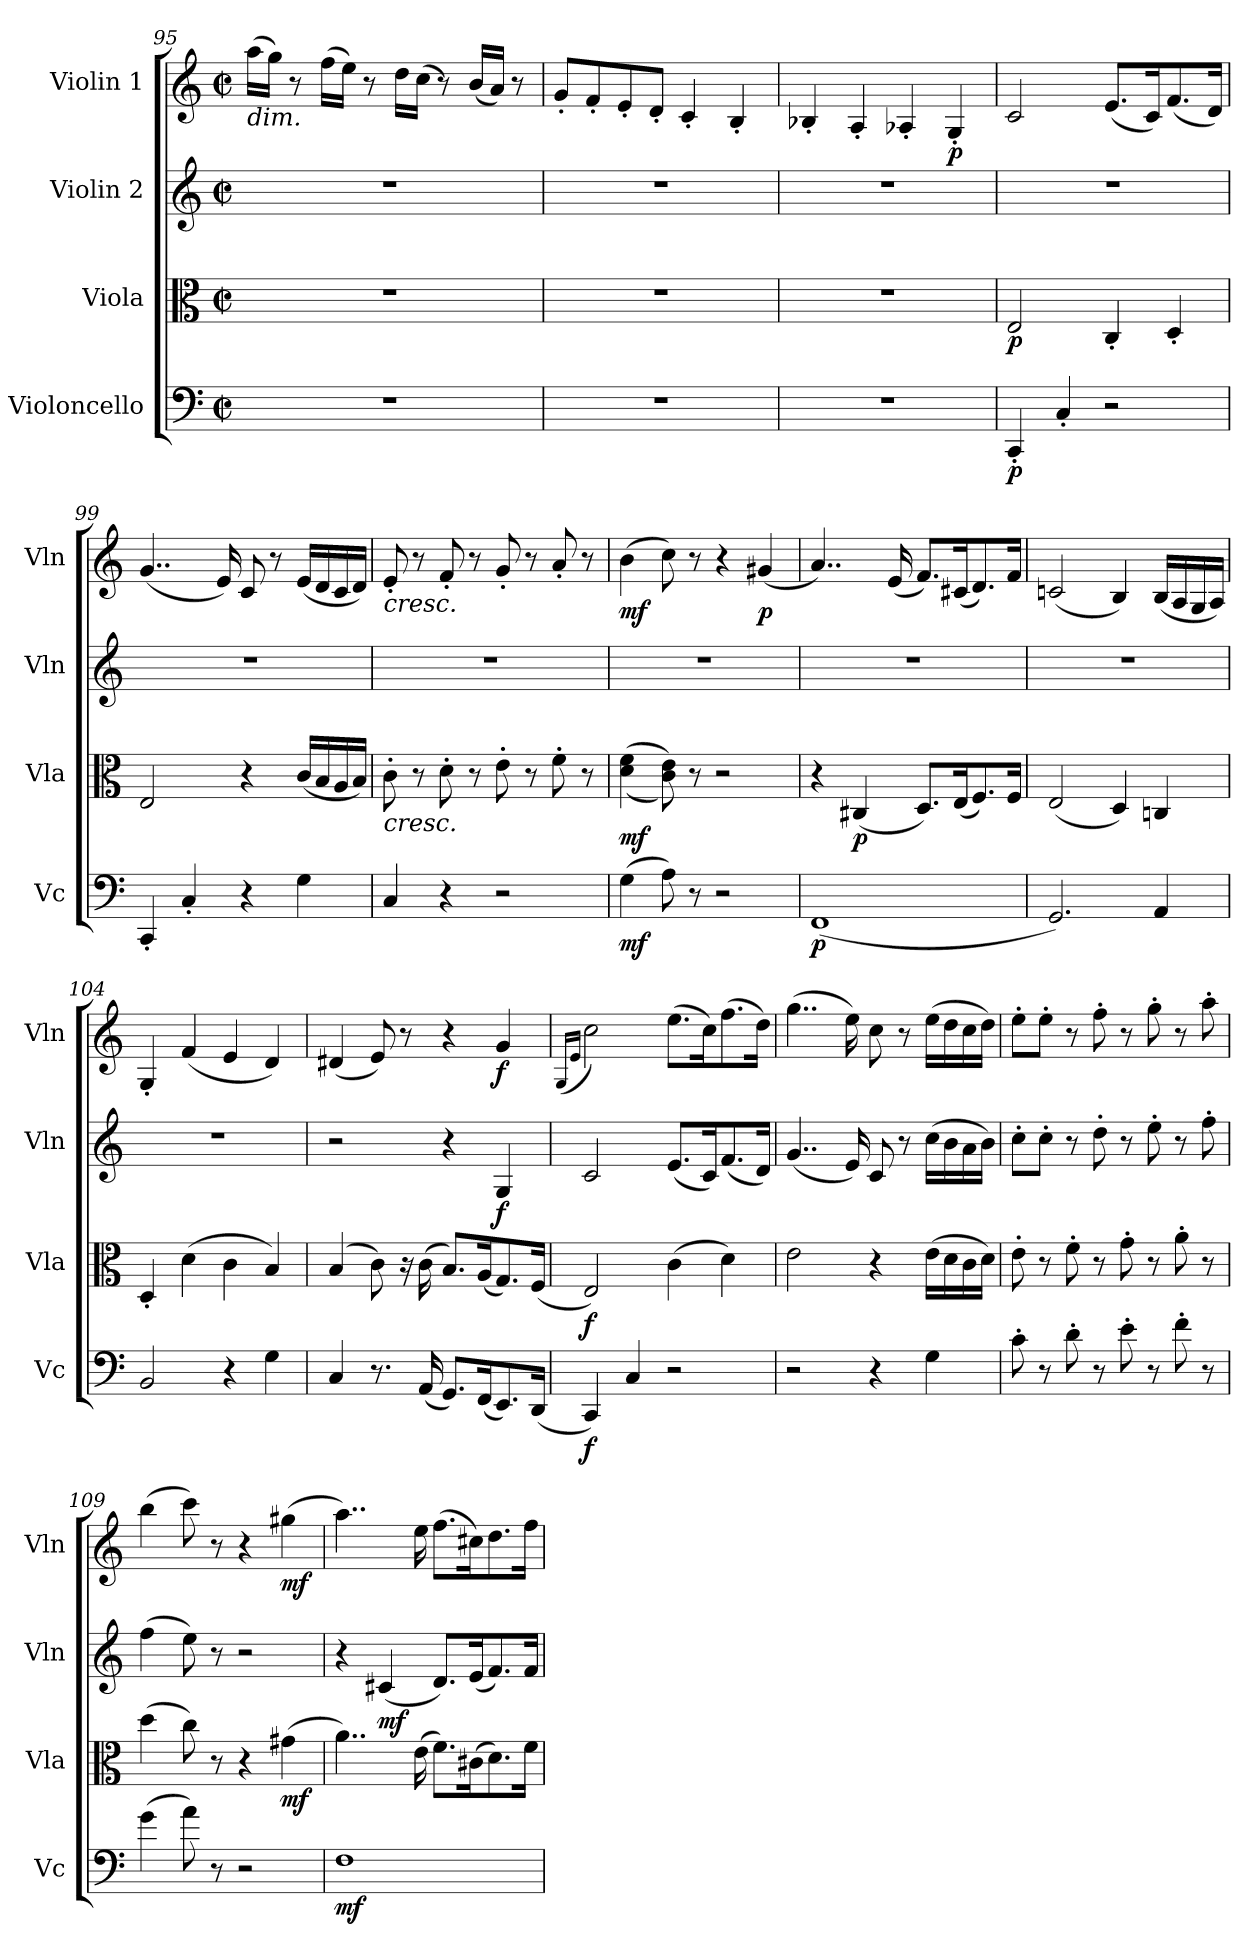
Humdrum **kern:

**kern	**dynam	**kern	**dynam	**kern	**dynam	**kern	**dynam
*part4	*part4	*part3	*part3	*part2	*part2	*part1	*part1
*staff4	*staff4	*staff3	*staff3	*staff2	*staff2	*staff1	*staff1
*I"Violoncello	*	*I"Viola	*	*I"Violin 2	*	*I"Violin 1	*
*I'Vc	*	*I'Vla	*	*I'Vln	*	*I'Vln	*
*clefF4	*	*clefC3	*	*clefG2	*	*clefG2	*
*k[]	*	*k[]	*	*k[]	*	*k[]	*
*M2/2	*	*M2/2	*	*M2/2	*	*M2/2	*
*met(c|)	*	*met(c|)	*	*met(c|)	*	*met(c|)	*
=95	=95	=95	=95	=95	=95	=95	=95
!	!	!	!	!	!	!LO:TX:b:i:t=dim.	!
1r	.	1r	.	1r	.	(>16aa\LL	.
.	.	.	.	.	.	16gg\JJ)	.
.	.	.	.	.	.	8r	.
.	.	.	.	.	.	(>16ff\LL	.
.	.	.	.	.	.	16ee\JJ)	.
.	.	.	.	.	.	8r	.
.	.	.	.	.	.	16dd\LL	.
.	.	.	.	.	.	(>16cc\JJ	.
.	.	.	.	.	.	8r)	.
.	.	.	.	.	.	(<16b/LL	.
.	.	.	.	.	.	16a/JJ)	.
.	.	.	.	.	.	8r	.
=96	=96	=96	=96	=96	=96	=96	=96
1r	.	1r	.	1r	.	8g'/L	.
.	.	.	.	.	.	8f'/	.
.	.	.	.	.	.	8e'/	.
.	.	.	.	.	.	8d'/J	.
.	.	.	.	.	.	4c'/	.
.	.	.	.	.	.	4B'/	.
!!LO:LB:g=z
=97	=97	=97	=97	=97	=97	=97	=97
1r	.	1r	.	1r	.	4B-X'/	.
.	.	.	.	.	.	4A'/	.
.	.	.	.	.	.	4A-X'/	.
!	!	!	!	!	!	!	!LO:DY:b
.	.	.	.	.	.	4G'/	p
=98	=98	=98	=98	=98	=98	=98	=98
!	!LO:DY:b	!	!LO:DY:b	!	!	!	!
4CC'/	p	2E/	p	1r	.	2c/	.
4C'/	.	.	.	.	.	.	.
2r	.	4C'/	.	.	.	(<8.e/L	.
.	.	.	.	.	.	16c/K)	.
.	.	4D'/	.	.	.	(<8.f/	.
.	.	.	.	.	.	16d/Jk)	.
=99	=99	=99	=99	=99	=99	=99	=99
!	!	!	!	!	!	!	!LO:DY:b
4CC'/	.	2E/	.	1r	.	(<4..g/	other-dynamics
4C'/	.	.	.	.	.	.	.
.	.	.	.	.	.	16e/)	.
4r	.	4r	.	.	.	8c/	.
.	.	.	.	.	.	8r	.
4G\	.	(<16c/LL	.	.	.	(<16e/LL	.
.	.	16B/	.	.	.	16d/	.
.	.	16A/	.	.	.	16c/	.
.	.	16B/JJ)	.	.	.	16d/JJ)	.
=100	=100	=100	=100	=100	=100	=100	=100
!	!	!	!	!	!	!LO:TX:b:i:t=cresc.	!
!	!	!LO:TX:b:i:t=cresc.	!	!	!	!	!
4C/	.	8c'\	.	1r	.	8e'/	.
.	.	8r	.	.	.	8r	.
4r	.	8d'\	.	.	.	8f'/	.
.	.	8r	.	.	.	8r	.
2r	.	8e'\	.	.	.	8g'/	.
.	.	8r	.	.	.	8r	.
.	.	8f'\	.	.	.	8a'/	.
.	.	8r	.	.	.	8r	.
=101	=101	=101	=101	=101	=101	=101	=101
!	!LO:DY:b	!	!LO:DY:b	!	!	!	!LO:DY:b
(>4G\	mf	(>(<4d\ 4f\	mf	1r	.	(>4b\	mf
8A\)	.	8c\ 8e\))	.	.	.	8cc\)	.
8r	.	8r	.	.	.	8r	.
2r	.	2r	.	.	.	4r	.
!	!	!	!	!	!	!	!LO:DY:b
.	.	.	.	.	.	(<4g#X/	p
=102	=102	=102	=102	=102	=102	=102	=102
!	!LO:DY:b	!	!	!	!	!	!
(<1FF	p	4r	.	1r	.	4..a/)	.
!	!	!	!LO:DY:b	!	!	!	!
.	.	(<4C#X/	p	.	.	.	.
.	.	.	.	.	.	(<16e/	.
.	.	8.D/L)	.	.	.	8.f/L)	.
.	.	(<16E/K	.	.	.	(<16c#X/K	.
.	.	8.F/)	.	.	.	8.d/)	.
.	.	16F/Jk	.	.	.	16f/Jk	.
!!LO:LB:g=z
=103	=103	=103	=103	=103	=103	=103	=103
2.GG/)	.	(<2E/	.	1r	.	(<2cn/	.
.	.	4D/)	.	.	.	4B/)	.
4AA/	.	4Cn/	.	.	.	(<16B/LL	.
.	.	.	.	.	.	16A/	.
.	.	.	.	.	.	16G/	.
.	.	.	.	.	.	16A/JJ)	.
=104	=104	=104	=104	=104	=104	=104	=104
2BB/	.	4D'/	.	1r	.	4G'/	.
.	.	(>4d\	.	.	.	(<4f/	.
4r	.	4c\	.	.	.	4e/	.
4G\	.	4B/)	.	.	.	4d/)	.
=105	=105	=105	=105	=105	=105	=105	=105
4C/	.	(>4B/	.	2r	.	(<4d#X/	.
8.r	.	8c\)	.	.	.	8e/)	.
.	.	16r	.	.	.	8r	.
(<16AA/	.	(>16c\	.	.	.	.	.
8.GG/L)	.	8.B/L)	.	4r	.	4r	.
(<16FF/K	.	(<16A/K	.	.	.	.	.
!	!	!	!	!	!LO:DY:b	!	!LO:DY:b
8.EE/)	.	8.G/)	.	4G/	f	4g/	f
(<16DD/Jk	.	(<16F/Jk	.	.	.	.	.
=106	=106	=106	=106	=106	=106	=106	=106
.	.	.	.	.	.	(<16qG/LL	.
.	.	.	.	.	.	16qe/JJ	.
!	!LO:DY:b	!	!LO:DY:b	!	!	!	!
4CC/)	f	2E/)	f	2c/	.	2cc\)	.
4C/	.	.	.	.	.	.	.
2r	.	(>4c\	.	(<8.e/L	.	(>8.ee\L	.
.	.	.	.	16c/K)	.	16cc\K)	.
.	.	4d\)	.	(<8.f/	.	(>8.ff\	.
.	.	.	.	16d/Jk)	.	16dd\Jk)	.
=107	=107	=107	=107	=107	=107	=107	=107
2r	.	2e\	.	(<4..g/	.	(>4..gg\	.
.	.	.	.	16e/)	.	16ee\)	.
4r	.	4r	.	8c/	.	8cc\	.
.	.	.	.	8r	.	8r	.
4G\	.	(>16e\LL	.	(>16cc\LL	.	(>16ee\LL	.
.	.	16d\	.	16b\	.	16dd\	.
.	.	16c\	.	16a\	.	16cc\	.
.	.	16d\JJ)	.	16b\JJ)	.	16dd\JJ)	.
!!LO:PB:g=z
=108	=108	=108	=108	=108	=108	=108	=108
8c'\	.	8e'\	.	8cc'\L	.	8ee'\L	.
8r	.	8r	.	8cc'\J	.	8ee'\J	.
8d'\	.	8f'\	.	8r	.	8r	.
8r	.	8r	.	8dd'\	.	8ff'\	.
8e'\	.	8g'\	.	8r	.	8r	.
8r	.	8r	.	8ee'\	.	8gg'\	.
8f'\	.	8a'\	.	8r	.	8r	.
8r	.	8r	.	8ff'\	.	8aa'\	.
=109	=109	=109	=109	=109	=109	=109	=109
(>4g\	.	(>4dd\	.	(>4ff\	.	(>4bb\	.
8a\)	.	8cc\)	.	8ee\)	.	8ccc\)	.
8r	.	8r	.	8r	.	8r	.
2r	.	4r	.	2r	.	4r	.
!	!	!	!LO:DY:b	!	!	!	!LO:DY:b
.	.	(>4g#X\	mf	.	.	(>4gg#X\	mf
=110	=110	=110	=110	=110	=110	=110	=110
!	!LO:DY:b	!	!	!	!	!	!
1F	mf	4..a\)	.	4r	.	4..aa\)	.
!	!	!	!	!	!LO:DY:b	!	!
.	.	.	.	(<4c#X/	mf	.	.
.	.	(>16e\	.	.	.	16ee\	.
.	.	8.f\L)	.	8.d/L)	.	(>8.ff\L	.
.	.	(>16c#X\K	.	(<16e/K	.	16cc#X\K)	.
.	.	8.d\)	.	8.f/)	.	8.dd\	.
.	.	16f\Jk	.	16f/Jk	.	16ff\Jk	.
=	=	=	=	=	=	=	=
*-	*-	*-	*-	*-	*-	*-	*-
